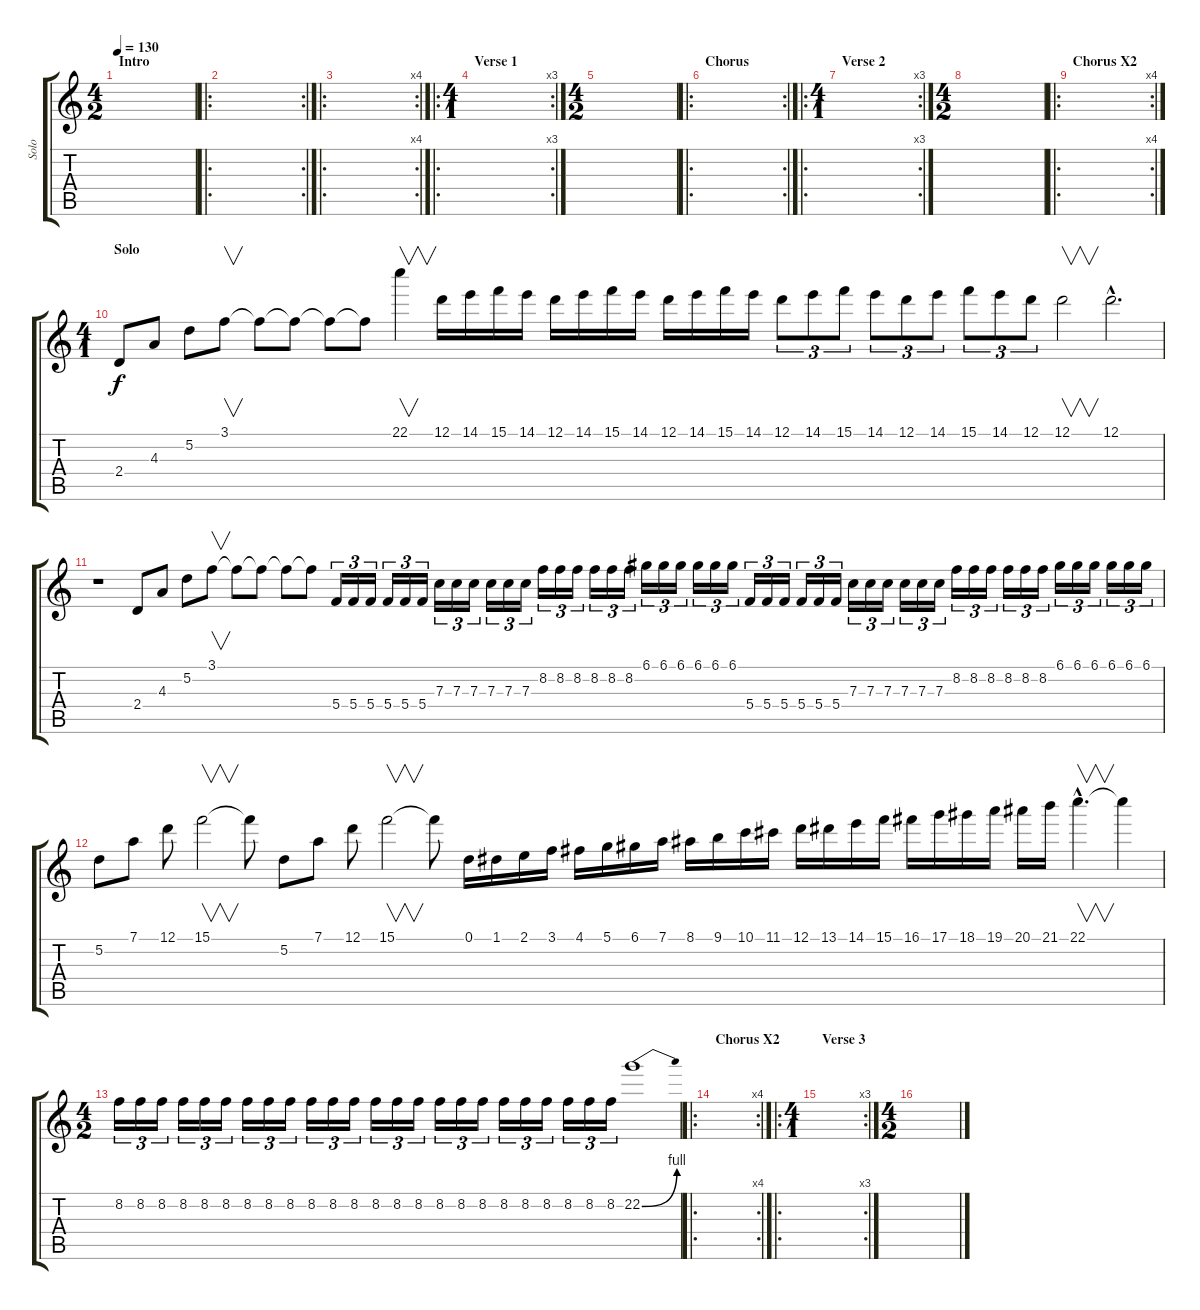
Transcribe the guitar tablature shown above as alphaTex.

\track ("Solo" "Solo") {instrument distortionguitar}
\staff {score tabs}
\tuning (D4 A3 F3 C3 G2 D2) {hide}
\ts (4 2)
\section ("" "Intro")
\tempo 130
\clef g2
\ks c
|
\ro
\rc 2
|
\ro
\rc 4
|
\ro
\rc 3
\ts (4 1)
\section ("" "Verse 1")
|
\ts (4 2)
|
\ro
\rc 2
\section ("" "Chorus")
|
\ro
\rc 3
\ts (4 1)
\section ("" "Verse 2")
|
\ts (4 2)
|
\ro
\rc 4
\section ("" "Chorus X2")
|
\ts (4 1)
\section ("" "Solo")
2.4.8 4.3.8 5.2.8 3.1.8{v} 3.1{t}.8 3.1{t}.8 3.1{t}.8 3.1{t}.8 22.1.4{v} 12.1.16 14.1.16 15.1.16 14.1.16 12.1.16 14.1.16 15.1.16 14.1.16 12.1.16 14.1.16 15.1.16 14.1.16 12.1.8{tu (3 2)} 14.1.8{tu (3 2)} 15.1.8{tu (3 2)} 14.1.8{tu (3 2)} 12.1.8{tu (3 2)} 14.1.8{tu (3 2)} 15.1.8{tu (3 2)} 14.1.8{tu (3 2)} 12.1.8{tu (3 2)} 12.1.2{v} 12.1{hac}.2{d} |
r.1 2.4.8 4.3.8 5.2.8 3.1.8{v} 3.1{t}.8 3.1{t}.8 3.1{t}.8 3.1{t}.8 5.4.16{tu (3 2)} 5.4.16{tu (3 2)} 5.4.16{tu (3 2)} 5.4.16{tu (3 2)} 5.4.16{tu (3 2)} 5.4.16{tu (3 2)} 7.3.16{tu (3 2)} 7.3.16{tu (3 2)} 7.3.16{tu (3 2)} 7.3.16{tu (3 2)} 7.3.16{tu (3 2)} 7.3.16{tu (3 2)} 8.2.16{tu (3 2)} 8.2.16{tu (3 2)} 8.2.16{tu (3 2)} 8.2.16{tu (3 2)} 8.2.16{tu (3 2)} 8.2.16{tu (3 2)} 6.1.16{tu (3 2)} 6.1.16{tu (3 2)} 6.1.16{tu (3 2)} 6.1.16{tu (3 2)} 6.1.16{tu (3 2)} 6.1.16{tu (3 2)} 5.4.16{tu (3 2)} 5.4.16{tu (3 2)} 5.4.16{tu (3 2)} 5.4.16{tu (3 2)} 5.4.16{tu (3 2)} 5.4.16{tu (3 2)} 7.3.16{tu (3 2)} 7.3.16{tu (3 2)} 7.3.16{tu (3 2)} 7.3.16{tu (3 2)} 7.3.16{tu (3 2)} 7.3.16{tu (3 2)} 8.2.16{tu (3 2)} 8.2.16{tu (3 2)} 8.2.16{tu (3 2)} 8.2.16{tu (3 2)} 8.2.16{tu (3 2)} 8.2.16{tu (3 2)} 6.1.16{tu (3 2)} 6.1.16{tu (3 2)} 6.1.16{tu (3 2)} 6.1.16{tu (3 2)} 6.1.16{tu (3 2)} 6.1.16{tu (3 2)} |
5.2.8 7.1.8 12.1.8 15.1.2{v} 15.1{t}.8 5.2.8 7.1.8 12.1.8 15.1.2{v} 15.1{t}.8 0.1.16 1.1.16 2.1.16 3.1.16 4.1.16 5.1.16 6.1.16 7.1.16 8.1.16 9.1.16 10.1.16 11.1.16 12.1.16 13.1.16 14.1.16 15.1.16 16.1.16 17.1.16 18.1.16 19.1.16 20.1.16 21.1.16 22.1{hac}.4{v d} 22.1{t}.4 |
\ts (4 2)
8.2.16{tu (3 2)} 8.2.16{tu (3 2)} 8.2.16{tu (3 2)} 8.2.16{tu (3 2)} 8.2.16{tu (3 2)} 8.2.16{tu (3 2)} 8.2.16{tu (3 2)} 8.2.16{tu (3 2)} 8.2.16{tu (3 2)} 8.2.16{tu (3 2)} 8.2.16{tu (3 2)} 8.2.16{tu (3 2)} 8.2.16{tu (3 2)} 8.2.16{tu (3 2)} 8.2.16{tu (3 2)} 8.2.16{tu (3 2)} 8.2.16{tu (3 2)} 8.2.16{tu (3 2)} 8.2.16{tu (3 2)} 8.2.16{tu (3 2)} 8.2.16{tu (3 2)} 8.2.16{tu (3 2)} 8.2.16{tu (3 2)} 8.2.16{tu (3 2)} 22.2{be (bend 0 0 60 4)}.1 |
\ro
\rc 4
\section ("" "Chorus X2")
|
\ro
\rc 3
\ts (4 1)
\section ("" "Verse 3")
|
\ts (4 2)
